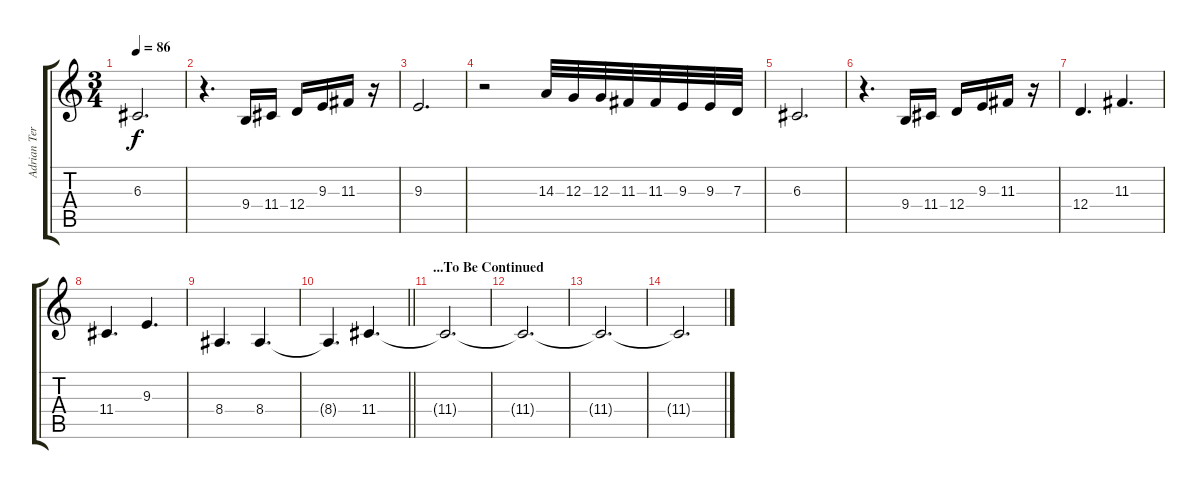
\track ("Adrian Terrazas Gonzales" "Adrian Ter") {instrument tenorsax}
\staff {score tabs}
\tuning (E4 B3 G3 D3 A2 E2) {hide}
\ts (3 4)
\tempo 86
\clef g2
\ks c
6.3.2{d dy f} |
r.4{d} 9.4.16 11.4.16 12.4.16 9.3.16 11.3.16 r.16 |
9.3.2{d} |
r.2 14.3.32 12.3.32 12.3.32 11.3.32 11.3.32 9.3.32 9.3.32 7.3.32 |
6.3.2{d} |
r.4{d} 9.4.16 11.4.16 12.4.16 9.3.16 11.3.16 r.16 |
12.4.4{d volume 10} 11.3.4{d} |
11.4.4{d} 9.3.4{d} |
8.4.4{d} 8.4.4{d} |
\barLineRight lightlight
8.4{t}.4{d} 11.4.4{d} |
\section ("" "...To Be Continued ")
11.4{t}.2{d} |
11.4{t}.2{d} |
11.4{t}.2{d} |
11.4{t}.2{d}
